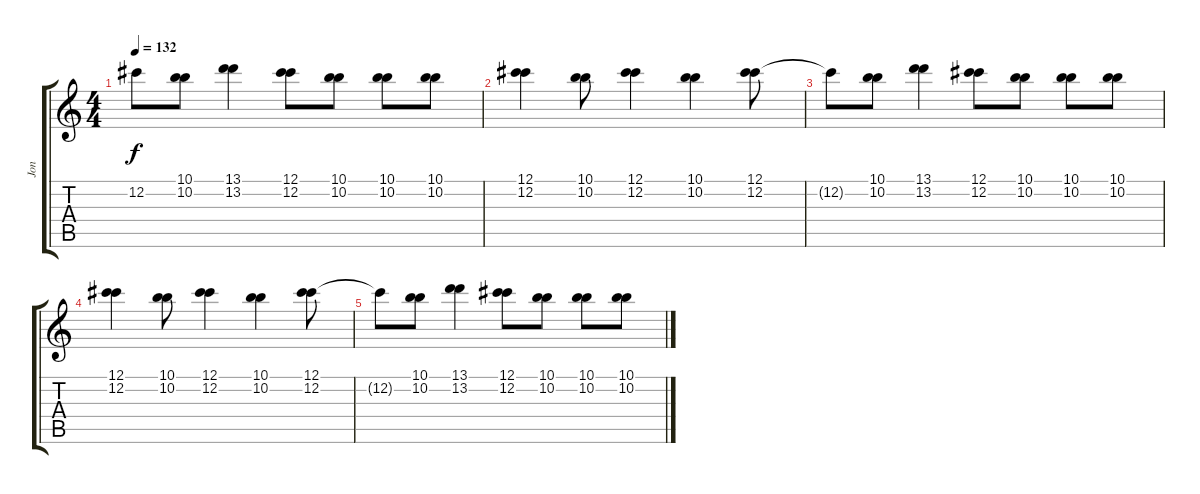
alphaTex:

\track ("Jon" "Jon") {instrument overdrivenguitar}
\staff {score tabs}
\tuning (Db4 Db4 G3 D3 A2 E2) {hide}
\ts (4 4)
\tempo 132
\clef g2
\ks c
12.2{t}.8{dy f} (10.1 10.2).8 (13.1 13.2).4 (12.1 12.2).8 (10.1 10.2).8 (10.1 10.2).8 (10.1 10.2).8 |
(12.1 12.2).4{volume 0} (10.1 10.2).8 (12.1 12.2).4 (10.1 10.2).4 (12.1 12.2).8 |
12.2{t}.8 (10.1 10.2).8 (13.1 13.2).4 (12.1 12.2).8 (10.1 10.2).8 (10.1 10.2).8 (10.1 10.2).8 |
(12.1 12.2).4 (10.1 10.2).8 (12.1 12.2).4 (10.1 10.2).4 (12.1 12.2).8 |
12.2{t}.8 (10.1 10.2).8 (13.1 13.2).4 (12.1 12.2).8 (10.1 10.2).8 (10.1 10.2).8 (10.1 10.2).8
